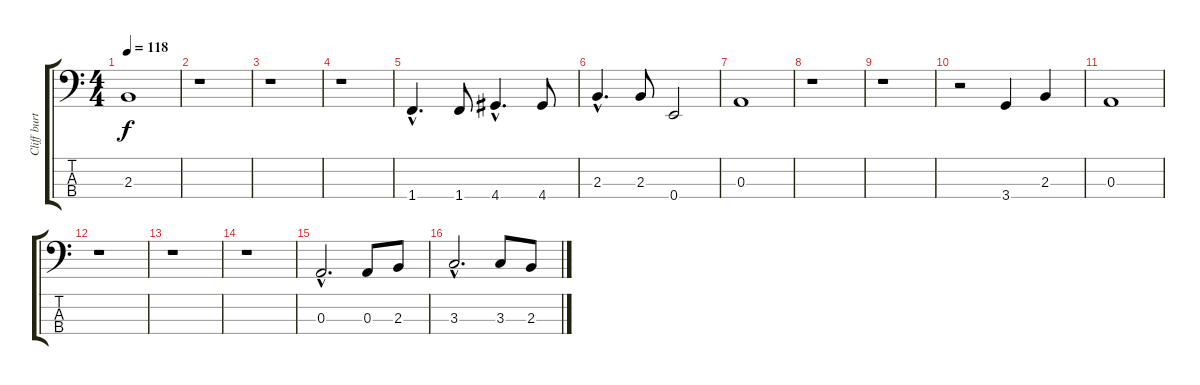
\track ("Cliff burton" "Cliff burt") {instrument electricbassfinger}
\staff {score tabs}
\tuning (G2 D2 A1 E1) {hide}
\ts (4 4)
\tempo 118
\clef f4
\ks c
2.3.1{dy f} |
r.1 |
r.1 |
r.1 |
1.4{hac}.4{d} 1.4.8 4.4{hac}.4{d} 4.4.8 |
2.3{hac}.4{d} 2.3.8 0.4.2 |
0.3.1 |
r.1 |
r.1 |
r.2 3.4.4 2.3.4 |
0.3.1 |
r.1 |
r.1 |
r.1 |
0.3{hac}.2{d} 0.3.8 2.3.8 |
3.3{hac}.2{d} 3.3.8 2.3.8
